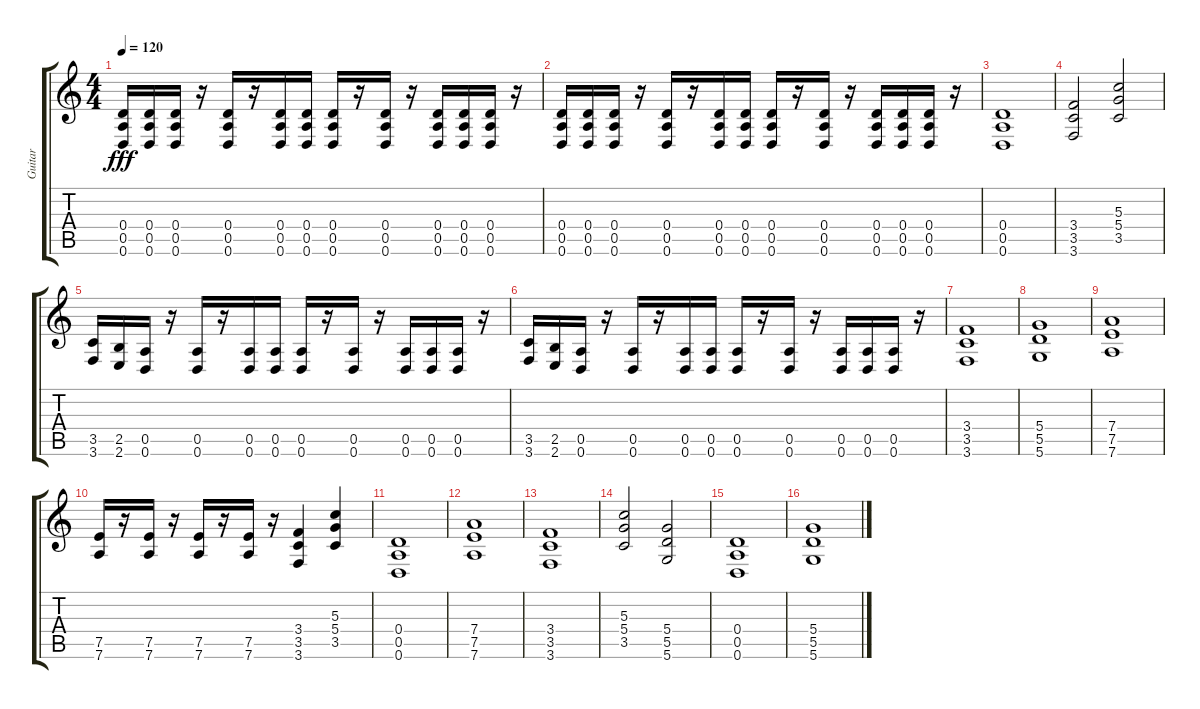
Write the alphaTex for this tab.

\track ("Guitar" "Guitar") {instrument distortionguitar}
\staff {score tabs}
\tuning (E4 B3 G3 D3 A2 D2) {hide}
\ts (4 4)
\tempo 120
\clef g2
\ks c
(0.4 0.5 0.6).16{dy fff} (0.4 0.5 0.6).16 (0.4 0.5 0.6).16 r.16 (0.4 0.5 0.6).16 r.16 (0.4 0.5 0.6).16 (0.4 0.5 0.6).16 (0.4 0.5 0.6).16 r.16 (0.4 0.5 0.6).16 r.16 (0.4 0.5 0.6).16 (0.4 0.5 0.6).16 (0.4 0.5 0.6).16 r.16 |
(0.4 0.5 0.6).16 (0.4 0.5 0.6).16 (0.4 0.5 0.6).16 r.16 (0.4 0.5 0.6).16 r.16 (0.4 0.5 0.6).16 (0.4 0.5 0.6).16 (0.4 0.5 0.6).16 r.16 (0.4 0.5 0.6).16 r.16 (0.4 0.5 0.6).16 (0.4 0.5 0.6).16 (0.4 0.5 0.6).16 r.16 |
(0.4 0.5 0.6).1 |
(3.4 3.5 3.6).2 (5.3 5.4 3.5).2 |
(3.5 3.6).16 (2.5 2.6).16 (0.5 0.6).16 r.16 (0.5 0.6).16 r.16 (0.5 0.6).16 (0.5 0.6).16 (0.5 0.6).16 r.16 (0.5 0.6).16 r.16 (0.5 0.6).16 (0.5 0.6).16 (0.5 0.6).16 r.16 |
(3.5 3.6).16 (2.5 2.6).16 (0.5 0.6).16 r.16 (0.5 0.6).16 r.16 (0.5 0.6).16 (0.5 0.6).16 (0.5 0.6).16 r.16 (0.5 0.6).16 r.16 (0.5 0.6).16 (0.5 0.6).16 (0.5 0.6).16 r.16 |
(3.4 3.5 3.6).1 |
(5.4 5.5 5.6).1 |
(7.4 7.5 7.6).1 |
(7.5 7.6).16 r.16 (7.5 7.6).16 r.16 (7.5 7.6).16 r.16 (7.5 7.6).16 r.16 (3.4 3.5 3.6).4 (5.3 5.4 3.5).4 |
(0.4 0.5 0.6).1 |
(7.4 7.5 7.6).1 |
(3.4 3.5 3.6).1 |
(5.3 5.4 3.5).2 (5.4 5.5 5.6).2 |
(0.4 0.5 0.6).1 |
(5.4 5.5 5.6).1
